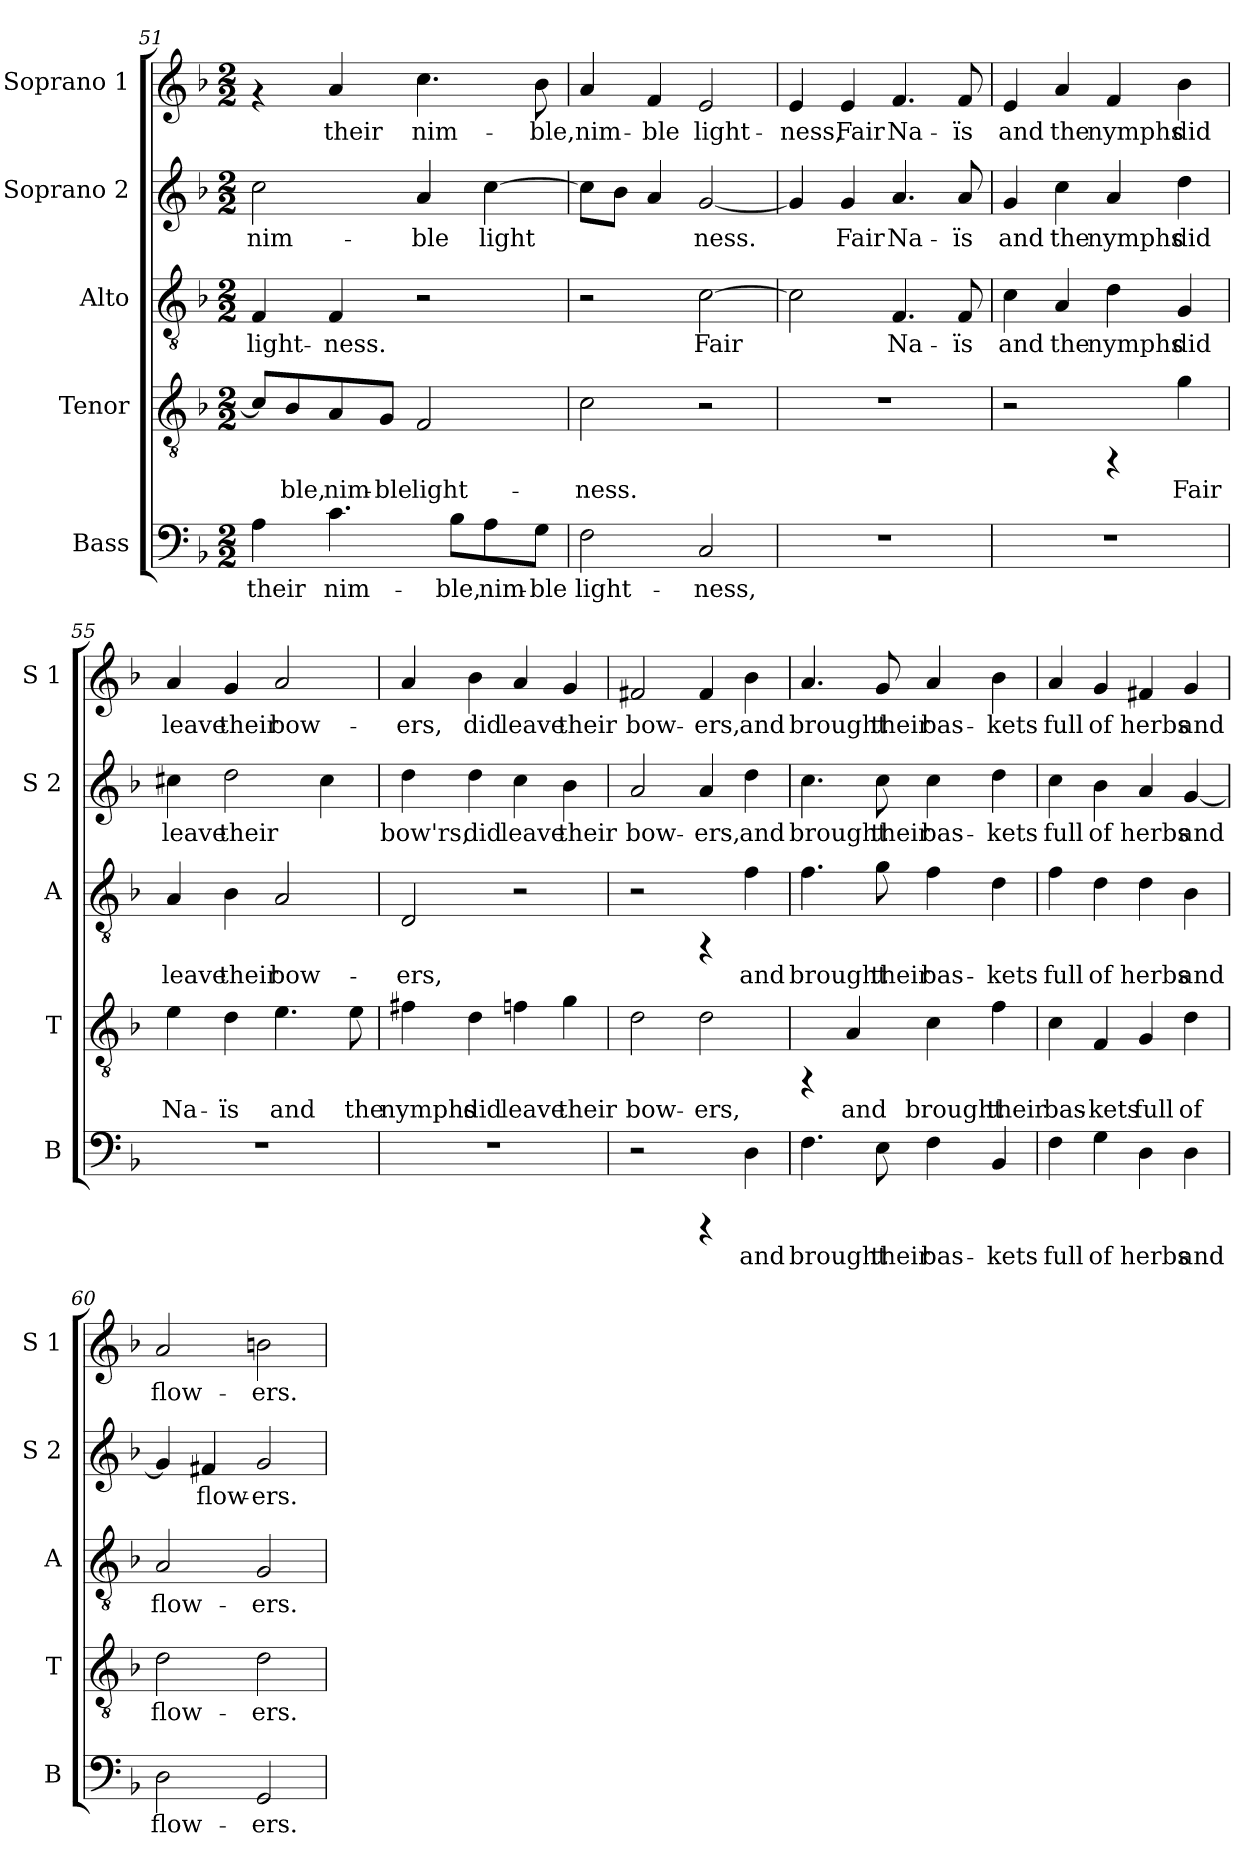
**kern	**text	**kern	**text	**kern	**text	**kern	**text	**kern	**text
*part5	*part5	*part4	*part4	*part3	*part3	*part2	*part2	*part1	*part1
*staff5	*staff5	*staff4	*staff4	*staff3	*staff3	*staff2	*staff2	*staff1	*staff1
*I"Bass	*	*I"Tenor	*	*I"Alto	*	*I"Soprano 2	*	*I"Soprano 1	*
*I'B	*	*I'T	*	*I'A	*	*I'S 2	*	*I'S 1	*
*clefF4	*	*clefGv2	*	*clefGv2	*	*clefG2	*	*clefG2	*
*k[b-]	*	*k[b-]	*	*k[b-]	*	*k[b-]	*	*k[b-]	*
*F:	*	*F:	*	*F:	*	*F:	*	*F:	*
*M2/2	*	*M2/2	*	*M2/2	*	*M2/2	*	*M2/2	*
=51	=51	=51	=51	=51	=51	=51	=51	=51	=51
!	!LO:LY:b:rj	!	!LO:LY:b:cj	!	!LO:LY:b:cj	!	!LO:LY:b:cj	!	!
4A\	their	8c/L]	--	4F/	light-	2cc\	nim-	4rf	.
!	!	!	!LO:LY:b:cj	!	!	!	!	!	!
.	.	8B-/	-ble,	.	.	.	.	.	.
!	!LO:LY:b:rj	!	!LO:LY:b:cj	!	!LO:LY:b:cj	!	!	!	!LO:LY:b:cj
4.c\	nim-	8A/	nim-	4F/	-ness.	.	.	4a/	their
!	!	!	!LO:LY:b:cj	!	!	!	!	!	!
.	.	8G/J	-ble	.	.	.	.	.	.
!	!	!	!LO:LY:b:cj	!	!	!	!LO:LY:b:cj	!	!LO:LY:b:cj
.	.	2F/	light-	2r	.	4a/	-ble	4.cc\	nim-
!	!LO:LY:b:rj	!	!	!	!	!	!	!	!
8B-\L	-ble,	.	.	.	.	.	.	.	.
!	!LO:LY:b:rj	!	!	!	!	!	!LO:LY:b:cj	!	!
8A\	nim-	.	.	.	.	[>4cc\	light-	.	.
!	!LO:LY:b:rj	!	!	!	!	!	!	!	!LO:LY:b:cj
8G\J	-ble	.	.	.	.	.	.	8b-\	-ble,
=52	=52	=52	=52	=52	=52	=52	=52	=52	=52
!	!LO:LY:b:rj	!	!LO:LY:b:cj	!	!	!	!LO:LY:b:cj	!	!LO:LY:b:cj
2F\	light-	2c\	-ness.	2r	.	8cc\L]	--	4a/	nim-
!	!	!	!	!	!	!	!LO:LY:b:cj	!	!
.	.	.	.	.	.	8b-\J	--	.	.
!	!	!	!	!	!	!	!LO:LY:b:cj	!	!LO:LY:b:cj
.	.	.	.	.	.	4a/	--	4f/	-ble
!	!LO:LY:b:rj	!	!	!	!LO:LY:b:cj	!	!LO:LY:b:cj	!	!LO:LY:b:cj
2C/	-ness,	2r	.	[>2c\	Fair	[>2g/	-ness.	2e/	light-
!!LO:PB:g=z
=53	=53	=53	=53	=53	=53	=53	=53	=53	=53
!	!	!	!	!	!LO:LY:b:cj	!	!LO:LY:b:cj	!	!LO:LY:b:cj
1r	.	1r	.	2c\]	.	4g/]	.	4e/	-ness,
!	!	!	!	!	!	!	!LO:LY:b:cj	!	!LO:LY:b:cj
.	.	.	.	.	.	4g/	Fair	4e/	Fair
!	!	!	!	!	!LO:LY:b:cj	!	!LO:LY:b:cj	!	!LO:LY:b:cj
.	.	.	.	4.F/	Na-	4.a/	Na-	4.f/	Na-
!	!	!	!	!	!LO:LY:b:cj	!	!LO:LY:b:cj	!	!LO:LY:b:cj
.	.	.	.	8F/	-ïs	8a/	-ïs	8f/	-ïs
=54	=54	=54	=54	=54	=54	=54	=54	=54	=54
!	!	!	!	!	!LO:LY:b:cj	!	!LO:LY:b:cj	!	!LO:LY:b:cj
1r	.	2r	.	4c\	and	4g/	and	4e/	and
!	!	!	!	!	!LO:LY:b:cj	!	!LO:LY:b:cj	!	!LO:LY:b:cj
.	.	.	.	4A/	the	4cc\	the	4a/	the
!	!	!	!	!	!LO:LY:b:cj	!	!LO:LY:b:cj	!	!LO:LY:b:cj
.	.	4rFF	.	4d\	nymphs	4a/	nymphs	4f/	nymphs
!	!	!	!LO:LY:b:cj	!	!LO:LY:b:cj	!	!LO:LY:b:cj	!	!LO:LY:b:cj
.	.	4g\	Fair	4G/	did	4dd\	did	4b-\	did
=55	=55	=55	=55	=55	=55	=55	=55	=55	=55
!	!	!	!LO:LY:b:cj	!	!LO:LY:b:cj	!	!LO:LY:b:cj	!	!LO:LY:b:cj
1r	.	4e\	Na-	4A/	leave	4cc#X\	leave	4a/	leave
!	!	!	!LO:LY:b:cj	!	!LO:LY:b:cj	!	!LO:LY:b:cj	!	!LO:LY:b:cj
.	.	4d\	-ïs	4B-\	their	2dd\	their	4g/	their
!	!	!	!LO:LY:b:cj	!	!LO:LY:b:cj	!	!	!	!LO:LY:b:cj
.	.	4.e\	and	2A/	bow-	.	.	2a/	bow-
!	!	!	!	!	!	!	!LO:LY:b:cj	!	!
.	.	.	.	.	.	4cc#\	.	.	.
!	!	!	!LO:LY:b:cj	!	!	!	!	!	!
.	.	8e\	the	.	.	.	.	.	.
=56	=56	=56	=56	=56	=56	=56	=56	=56	=56
!	!	!	!LO:LY:b:cj	!	!LO:LY:b:cj	!	!LO:LY:b:cj	!	!LO:LY:b:cj
1r	.	4f#X\	nymphs	2D/	-ers,	4dd\	bow'rs,	4a/	-ers,
!	!	!	!LO:LY:b:cj	!	!	!	!LO:LY:b:cj	!	!LO:LY:b:cj
.	.	4d\	did	.	.	4dd\	did	4b-\	did
!	!	!	!LO:LY:b:cj	!	!	!	!LO:LY:b:cj	!	!LO:LY:b:cj
.	.	4fn\	leave	2r	.	4cc\	leave	4a/	leave
!	!	!	!LO:LY:b:cj	!	!	!	!LO:LY:b:cj	!	!LO:LY:b:cj
.	.	4g\	their	.	.	4b-\	their	4g/	their
=57	=57	=57	=57	=57	=57	=57	=57	=57	=57
!	!	!	!LO:LY:b:cj	!	!	!	!LO:LY:b:cj	!	!LO:LY:b:cj
2r	.	2d\	bow-	2r	.	2a/	bow-	2f#X/	bow-
!	!	!	!LO:LY:b:cj	!	!	!	!LO:LY:b:cj	!	!LO:LY:b:cj
4rCCC	.	2d\	-ers,	4rFF	.	4a/	-ers,	4f#/	-ers,
!	!LO:LY:b:rj	!	!	!	!LO:LY:b:cj	!	!LO:LY:b:cj	!	!LO:LY:b:cj
4D\	and	.	.	4f\	and	4dd\	and	4b-\	and
!!LO:LB:g=z
=58	=58	=58	=58	=58	=58	=58	=58	=58	=58
!	!LO:LY:b:rj	!	!	!	!LO:LY:b:cj	!	!LO:LY:b:cj	!	!LO:LY:b:cj
4.F\	brought	4rFF	.	4.f\	brought	4.cc\	brought	4.a/	brought
!	!	!	!LO:LY:b:cj	!	!	!	!	!	!
.	.	4A/	and	.	.	.	.	.	.
!	!LO:LY:b:rj	!	!	!	!LO:LY:b:cj	!	!LO:LY:b:cj	!	!LO:LY:b:cj
8E\	their	.	.	8g\	their	8cc\	their	8g/	their
!	!LO:LY:b:rj	!	!LO:LY:b:cj	!	!LO:LY:b:cj	!	!LO:LY:b:cj	!	!LO:LY:b:cj
4F\	bas-	4c\	brought	4f\	bas-	4cc\	bas-	4a/	bas-
!	!LO:LY:b:rj	!	!LO:LY:b:cj	!	!LO:LY:b:cj	!	!LO:LY:b:cj	!	!LO:LY:b:cj
4BB-/	-kets	4f\	their	4d\	-kets	4dd\	-kets	4b-\	-kets
=59	=59	=59	=59	=59	=59	=59	=59	=59	=59
!	!LO:LY:b:rj	!	!LO:LY:b:cj	!	!LO:LY:b:cj	!	!LO:LY:b:cj	!	!LO:LY:b:cj
4F\	full	4c\	bas-	4f\	full	4cc\	full	4a/	full
!	!LO:LY:b:rj	!	!LO:LY:b:cj	!	!LO:LY:b:cj	!	!LO:LY:b:cj	!	!LO:LY:b:cj
4G\	of	4F/	-kets	4d\	of	4b-\	of	4g/	of
!	!LO:LY:b:rj	!	!LO:LY:b:cj	!	!LO:LY:b:cj	!	!LO:LY:b:cj	!	!LO:LY:b:cj
4D\	herbs	4G/	full	4d\	herbs	4a/	herbs	4f#X/	herbs
!	!LO:LY:b:rj	!	!LO:LY:b:cj	!	!LO:LY:b:cj	!	!LO:LY:b:cj	!	!LO:LY:b:cj
4D\	and	4d\	of	4B-\	and	[<4g/	and	4g/	and
=60	=60	=60	=60	=60	=60	=60	=60	=60	=60
!	!LO:LY:b:rj	!	!LO:LY:b:cj	!	!LO:LY:b:cj	!	!LO:LY:b:cj	!	!LO:LY:b:cj
2D\	flow-	2d\	flow-	2A/	flow-	4g/]	.	2a/	flow-
!	!	!	!	!	!	!	!LO:LY:b:cj	!	!
.	.	.	.	.	.	4f#X/	flow-	.	.
!	!LO:LY:b:rj	!	!LO:LY:b:cj	!	!LO:LY:b:cj	!	!LO:LY:b:cj	!	!LO:LY:b:cj
2GG/	-ers.	2d\	-ers.	2G/	-ers.	2g/	-ers.	2bn\	-ers.
=	=	=	=	=	=	=	=	=	=
*-	*-	*-	*-	*-	*-	*-	*-	*-	*-
